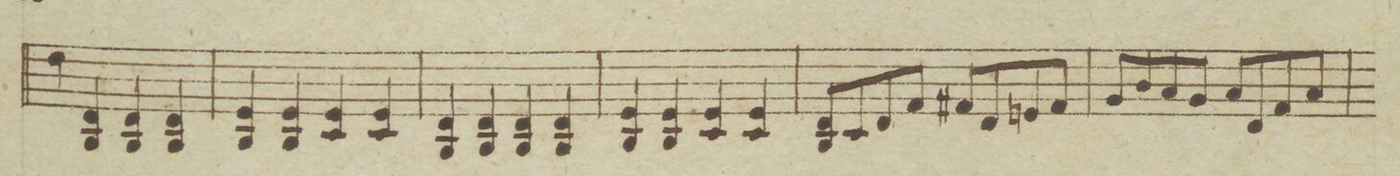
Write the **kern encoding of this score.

**kern	**dynam
*I"Violino Secondo	*
*clefG2	*
*k[b-e-]	*
*met(c|)	*
*M2/2	*
4dd\	.
4B-/ 4d	.
4B-/ 4d	.
4B-/ 4d	.
=18	=18
4B-/ 4e-	.
4B-/ 4e-	.
4c/ 4e-	.
4c/ 4e-	.
=19	=19
4B-/ 4d	.
4B-/ 4d	.
4B-/ 4d	.
4B-/ 4d	.
=20	=20
4B-/ 4e-	.
4B-/ 4e-	.
4c/ 4e-	.
4c/ 4e-	.
=21	=21
8B-/L 8d	.
8c/	.
8d/	.
8f/J	.
8f#X/L	.
8d/	.
8en/	.
8f#/J	.
=22	=22
8g/L	.
8b-/	.
8a/	.
8g/J	.
8a/L	.
8d/	.
8f/	.
8a/J	.
=23	=23
*-	*-
